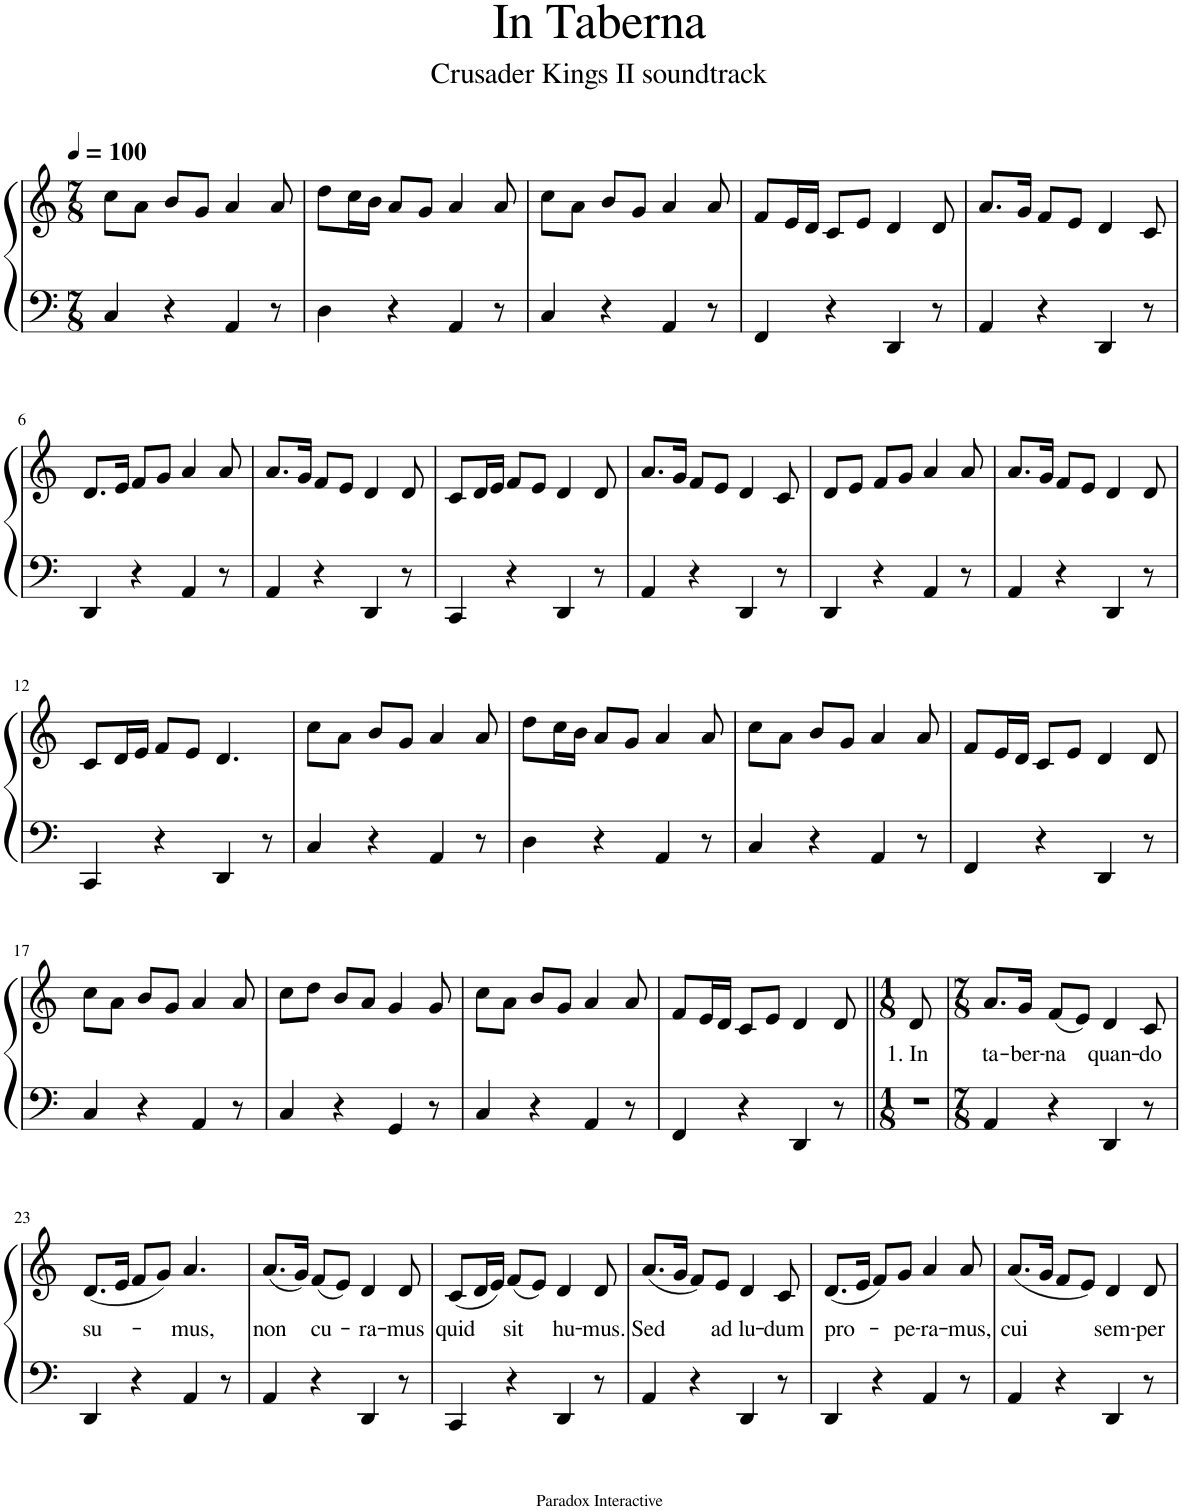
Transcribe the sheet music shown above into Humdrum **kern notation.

**kern	**kern	**text
*part1	*part1	*part1
*staff2	*staff1	*staff1
*I"Piano	*	*
*I'Pno.	*	*
*clefF4	*clefG2	*
*k[]	*k[]	*
*M7/8	*M7/8	*
*MM100	*MM100	*
=1	=1	=1
4C/	8cc\L	.
.	8a\J	.
4r	8b/L	.
.	8g/J	.
4AA/	4a/	.
8r	8a/	.
=2	=2	=2
4D\	8dd\L	.
.	16cc\L	.
.	16b\JJ	.
4r	8a/L	.
.	8g/J	.
4AA/	4a/	.
8r	8a/	.
=3	=3	=3
4C/	8cc\L	.
.	8a\J	.
4r	8b/L	.
.	8g/J	.
4AA/	4a/	.
8r	8a/	.
=4	=4	=4
4FF/	8f/L	.
.	16e/L	.
.	16d/JJ	.
4r	8c/L	.
.	8e/J	.
4DD/	4d/	.
8r	8d/	.
=5	=5	=5
4AA/	8.a/L	.
.	16g/Jk	.
4r	8f/L	.
.	8e/J	.
4DD/	4d/	.
8r	8c/	.
!!LO:LB:g=z
=6	=6	=6
4DD/	8.d/L	.
.	16e/Jk	.
4r	8f/L	.
.	8g/J	.
4AA/	4a/	.
8r	8a/	.
=7	=7	=7
4AA/	8.a/L	.
.	16g/Jk	.
4r	8f/L	.
.	8e/J	.
4DD/	4d/	.
8r	8d/	.
=8	=8	=8
4CC/	8c/L	.
.	16d/L	.
.	16e/JJ	.
4r	8f/L	.
.	8e/J	.
4DD/	4d/	.
8r	8d/	.
=9	=9	=9
4AA/	8.a/L	.
.	16g/Jk	.
4r	8f/L	.
.	8e/J	.
4DD/	4d/	.
8r	8c/	.
=10	=10	=10
4DD/	8d/L	.
.	8e/J	.
4r	8f/L	.
.	8g/J	.
4AA/	4a/	.
8r	8a/	.
=11	=11	=11
4AA/	8.a/L	.
.	16g/Jk	.
4r	8f/L	.
.	8e/J	.
4DD/	4d/	.
8r	8d/	.
!!LO:LB:g=z
=12	=12	=12
4CC/	8c/L	.
.	16d/L	.
.	16e/JJ	.
4r	8f/L	.
.	8e/J	.
4DD/	4.d/	.
8r	.	.
=13	=13	=13
4C/	8cc\L	.
.	8a\J	.
4r	8b/L	.
.	8g/J	.
4AA/	4a/	.
8r	8a/	.
=14	=14	=14
4D\	8dd\L	.
.	16cc\L	.
.	16b\JJ	.
4r	8a/L	.
.	8g/J	.
4AA/	4a/	.
8r	8a/	.
=15	=15	=15
4C/	8cc\L	.
.	8a\J	.
4r	8b/L	.
.	8g/J	.
4AA/	4a/	.
8r	8a/	.
=16	=16	=16
4FF/	8f/L	.
.	16e/L	.
.	16d/JJ	.
4r	8c/L	.
.	8e/J	.
4DD/	4d/	.
8r	8d/	.
!!LO:LB:g=z
=17	=17	=17
4C/	8cc\L	.
.	8a\J	.
4r	8b/L	.
.	8g/J	.
4AA/	4a/	.
8r	8a/	.
=18	=18	=18
4C/	8cc\L	.
.	8dd\J	.
4r	8b/L	.
.	8a/J	.
4GG/	4g/	.
8r	8g/	.
=19	=19	=19
4C/	8cc\L	.
.	8a\J	.
4r	8b/L	.
.	8g/J	.
4AA/	4a/	.
8r	8a/	.
=20	=20	=20
4FF/	8f/L	.
.	16e/L	.
.	16d/JJ	.
4r	8c/L	.
.	8e/J	.
4DD/	4d/	.
8r	8d/	.
=21||	=21||	=21||
*M1/8	*M1/8	*
!	!	!LO:LY:b
8r	8d/	1. In
=22	=22	=22
*M7/8	*M7/8	*
!	!	!LO:LY:b
4AA/	8.a/L	ta-
!	!	!LO:LY:b
.	16g/Jk	-ber-
!	!	!LO:LY:b
4r	(8f/L	-na
.	8e/J)	.
!	!	!LO:LY:b
4DD/	4d/	quan-
!	!	!LO:LY:b
8r	8c/	-do
!!LO:LB:g=z
=23	=23	=23
!	!	!LO:LY:b
4DD/	(8.d/L	su-
.	16e/Jk	.
4r	8f/L	.
.	8g/J)	.
!	!	!LO:LY:b
4AA/	4.a/	-mus,
8r	.	.
=24	=24	=24
!	!	!LO:LY:b
4AA/	(8.a/L	non
.	16g/Jk)	.
!	!	!LO:LY:b
4r	(8f/L	cu-
.	8e/J)	.
!	!	!LO:LY:b
4DD/	4d/	-ra-
!	!	!LO:LY:b
8r	8d/	-mus
=25	=25	=25
!	!	!LO:LY:b
4CC/	(8c/L	quid
.	16d/L	.
.	16e/JJ)	.
!	!	!LO:LY:b
4r	(8f/L	sit
.	8e/J)	.
!	!	!LO:LY:b
4DD/	4d/	hu-
!	!	!LO:LY:b
8r	8d/	-mus.
=26	=26	=26
!	!	!LO:LY:b
4AA/	(8.a/L	Sed
.	16g/Jk	.
4r	8f/L)	.
!	!	!LO:LY:b
.	8e/J	ad
!	!	!LO:LY:b
4DD/	4d/	lu-
!	!	!LO:LY:b
8r	8c/	-dum
=27	=27	=27
!	!	!LO:LY:b
4DD/	(8.d/L	pro-
.	16e/Jk	.
4r	8f/L)	.
!	!	!LO:LY:b
.	8g/J	-pe-
!	!	!LO:LY:b
4AA/	4a/	-ra-
!	!	!LO:LY:b
8r	8a/	-mus,
=28	=28	=28
!	!	!LO:LY:b
4AA/	(8.a/L	cui
.	16g/Jk	.
4r	8f/L	.
.	8e/J)	.
!	!	!LO:LY:b
4DD/	4d/	sem-
!	!	!LO:LY:b
8r	8d/	-per
=	=	=
*-	*-	*-
